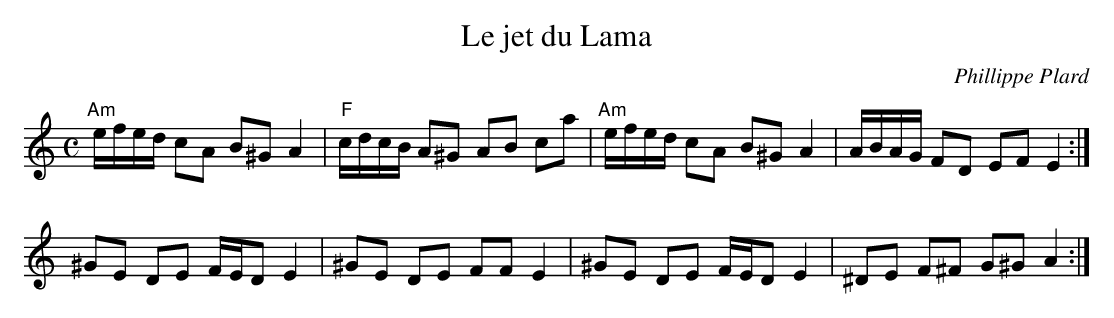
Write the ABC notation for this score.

X:1
T:Le jet du Lama
C:Phillippe Plard
M:C
K:Am
"Am"e/f/e/d/ cA B^G A2|"F"c/d/c/B/ A^G AB ca|\
"Am"e/f/e/d/ cA B^G A2|A/B/A/G/ FD EF E2:|
^GE DE F/E/D E2|^GE DE FF E2|^GE DE F/E/D E2|^DE F^F G^G A2:|
